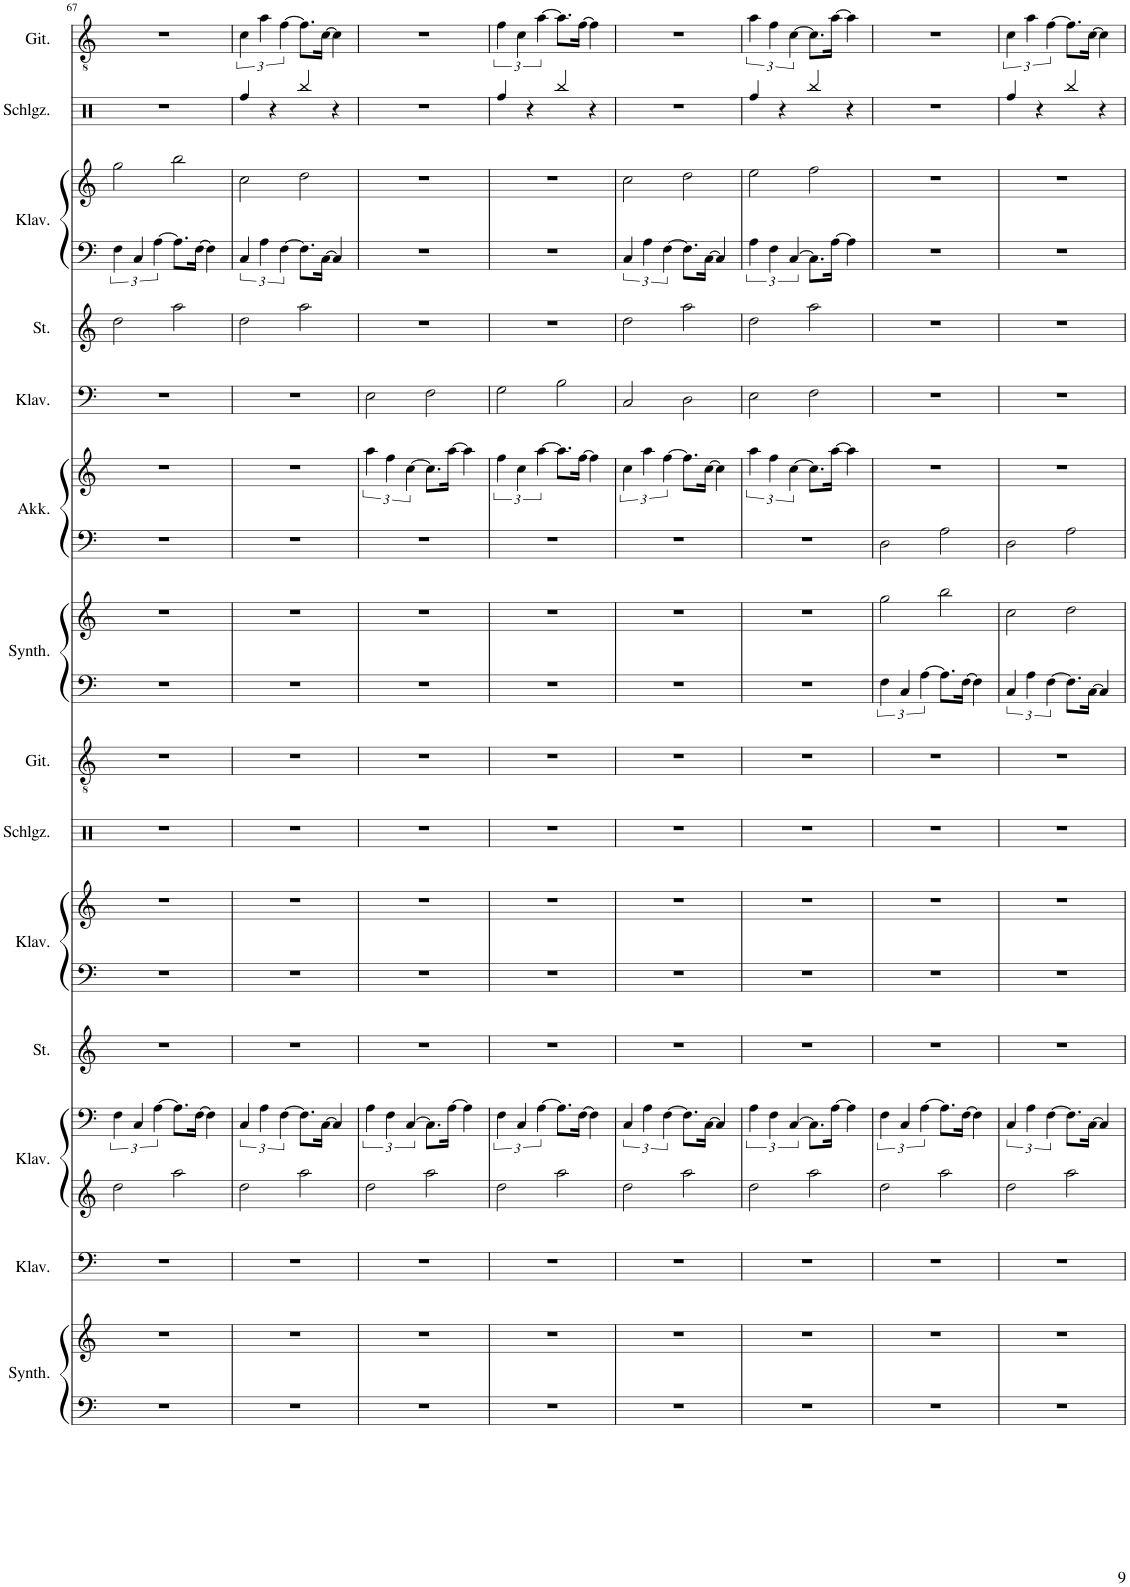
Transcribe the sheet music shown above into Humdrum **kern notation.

**kern	**kern	**kern	**kern	**kern	**kern	**kern	**kern	**kern	**kern	**kern	**kern	**kern	**kern	**kern	**kern	**kern	**kern	**kern	**kern
*part14	*part14	*part13	*part12	*part12	*part11	*part10	*part10	*part9	*part8	*part7	*part7	*part6	*part6	*part5	*part4	*part3	*part3	*part2	*part1
*staff20	*staff19	*staff18	*staff17	*staff16	*staff15	*staff14	*staff13	*staff12	*staff11	*staff10	*staff9	*staff8	*staff7	*staff6	*staff5	*staff4	*staff3	*staff2	*staff1
*I"Pad Synthesizer	*	*I"Klavier	*I"Klavier	*	*I"Streichinstrumente	*I"Klavier	*	*I"Schlagzeug	*I"Akustische Gitarre	*I"Pad Synthesizer	*	*I"Akkordeon	*	*I"Klavier	*I"Streichinstrumente	*I"Klavier	*	*I"Schlagzeug	*I"Akustische Gitarre
*I'Synth.	*	*I'Klav.	*I'Klav.	*	*I'St.	*I'Klav.	*	*I'Schlgz.	*I'Git.	*I'Synth.	*	*I'Akk.	*	*I'Klav.	*I'St.	*I'Klav.	*	*I'Schlgz.	*I'Git.
!!LO:PB:g=z
*clefF4	*clefG2	*clefF4	*clefG2	*clefF4	*clefG2	*clefF4	*clefG2	*clefX	*clefGv2	*clefF4	*clefG2	*clefF4	*clefG2	*clefF4	*clefG2	*clefF4	*clefG2	*clefX	*clefGv2
*k[]	*k[]	*k[]	*k[]	*k[]	*k[]	*k[]	*k[]	*k[]	*k[]	*k[]	*k[]	*k[]	*k[]	*k[]	*k[]	*k[]	*k[]	*k[]	*k[]
*M4/4	*M4/4	*M4/4	*M4/4	*M4/4	*M4/4	*M4/4	*M4/4	*M4/4	*M4/4	*M4/4	*M4/4	*M4/4	*M4/4	*M4/4	*M4/4	*M4/4	*M4/4	*M4/4	*M4/4
=67	=67	=67	=67	=67	=67	=67	=67	=67	=67	=67	=67	=67	=67	=67	=67	=67	=67	=67	=67
1r	1r	1r	2dd\	6F\	1r	1r	1r	1r	1r	1r	1r	1r	1r	1r	2dd\	6F\	2gg\	1r	1r
.	.	.	.	6C/	.	.	.	.	.	.	.	.	.	.	.	6C/	.	.	.
.	.	.	.	[6A\	.	.	.	.	.	.	.	.	.	.	.	[6A\	.	.	.
.	.	.	2aa\	8.A\L]	.	.	.	.	.	.	.	.	.	.	2aa\	8.A\L]	2bb\	.	.
.	.	.	.	[16F\Jk	.	.	.	.	.	.	.	.	.	.	.	[16F\Jk	.	.	.
.	.	.	.	4F\]	.	.	.	.	.	.	.	.	.	.	.	4F\]	.	.	.
=68	=68	=68	=68	=68	=68	=68	=68	=68	=68	=68	=68	=68	=68	=68	=68	=68	=68	=68	=68
1r	1r	1r	2dd\	6C/	1r	1r	1r	1r	1r	1r	1r	1r	1r	1r	2dd\	6C/	2cc\	4Rff/	6c\
.	.	.	.	6A\	.	.	.	.	.	.	.	.	.	.	.	6A\	.	.	6a\
.	.	.	.	.	.	.	.	.	.	.	.	.	.	.	.	.	.	4r	.
.	.	.	.	[6F\	.	.	.	.	.	.	.	.	.	.	.	[6F\	.	.	[6f\
.	.	.	2aa\	8.F\L]	.	.	.	.	.	.	.	.	.	.	2aa\	8.F\L]	2dd\	4Rbb/	8.f\L]
.	.	.	.	[16C\Jk	.	.	.	.	.	.	.	.	.	.	.	[16C\Jk	.	.	[16c\Jk
.	.	.	.	4C/]	.	.	.	.	.	.	.	.	.	.	.	4C/]	.	4r	4c\]
=69	=69	=69	=69	=69	=69	=69	=69	=69	=69	=69	=69	=69	=69	=69	=69	=69	=69	=69	=69
1r	1r	1r	2dd\	6A\	1r	1r	1r	1r	1r	1r	1r	1r	6aa\	2E\	1r	1r	1r	1r	1r
.	.	.	.	6F\	.	.	.	.	.	.	.	.	6ff\	.	.	.	.	.	.
.	.	.	.	[6C/	.	.	.	.	.	.	.	.	[6cc\	.	.	.	.	.	.
.	.	.	2aa\	8.C\L]	.	.	.	.	.	.	.	.	8.cc\L]	2F\	.	.	.	.	.
.	.	.	.	[16A\Jk	.	.	.	.	.	.	.	.	[16aa\Jk	.	.	.	.	.	.
.	.	.	.	4A\]	.	.	.	.	.	.	.	.	4aa\]	.	.	.	.	.	.
=70	=70	=70	=70	=70	=70	=70	=70	=70	=70	=70	=70	=70	=70	=70	=70	=70	=70	=70	=70
1r	1r	1r	2dd\	6F\	1r	1r	1r	1r	1r	1r	1r	1r	6ff\	2G\	1r	1r	1r	4Rff/	6f\
.	.	.	.	6C/	.	.	.	.	.	.	.	.	6cc\	.	.	.	.	.	6c\
.	.	.	.	.	.	.	.	.	.	.	.	.	.	.	.	.	.	4r	.
.	.	.	.	[6A\	.	.	.	.	.	.	.	.	[6aa\	.	.	.	.	.	[6a\
.	.	.	2aa\	8.A\L]	.	.	.	.	.	.	.	.	8.aa\L]	2B\	.	.	.	4Rbb/	8.a\L]
.	.	.	.	[16F\Jk	.	.	.	.	.	.	.	.	[16ff\Jk	.	.	.	.	.	[16f\Jk
.	.	.	.	4F\]	.	.	.	.	.	.	.	.	4ff\]	.	.	.	.	4r	4f\]
=71	=71	=71	=71	=71	=71	=71	=71	=71	=71	=71	=71	=71	=71	=71	=71	=71	=71	=71	=71
1r	1r	1r	2dd\	6C/	1r	1r	1r	1r	1r	1r	1r	1r	6cc\	2C/	2dd\	6C/	2cc\	1r	1r
.	.	.	.	6A\	.	.	.	.	.	.	.	.	6aa\	.	.	6A\	.	.	.
.	.	.	.	[6F\	.	.	.	.	.	.	.	.	[6ff\	.	.	[6F\	.	.	.
.	.	.	2aa\	8.F\L]	.	.	.	.	.	.	.	.	8.ff\L]	2D\	2aa\	8.F\L]	2dd\	.	.
.	.	.	.	[16C\Jk	.	.	.	.	.	.	.	.	[16cc\Jk	.	.	[16C\Jk	.	.	.
.	.	.	.	4C/]	.	.	.	.	.	.	.	.	4cc\]	.	.	4C/]	.	.	.
=72	=72	=72	=72	=72	=72	=72	=72	=72	=72	=72	=72	=72	=72	=72	=72	=72	=72	=72	=72
1r	1r	1r	2dd\	6A\	1r	1r	1r	1r	1r	1r	1r	1r	6aa\	2E\	2dd\	6A\	2ee\	4Rff/	6a\
.	.	.	.	6F\	.	.	.	.	.	.	.	.	6ff\	.	.	6F\	.	.	6f\
.	.	.	.	.	.	.	.	.	.	.	.	.	.	.	.	.	.	4r	.
.	.	.	.	[6C/	.	.	.	.	.	.	.	.	[6cc\	.	.	[6C/	.	.	[6c\
.	.	.	2aa\	8.C\L]	.	.	.	.	.	.	.	.	8.cc\L]	2F\	2aa\	8.C\L]	2ff\	4Rbb/	8.c\L]
.	.	.	.	[16A\Jk	.	.	.	.	.	.	.	.	[16aa\Jk	.	.	[16A\Jk	.	.	[16a\Jk
.	.	.	.	4A\]	.	.	.	.	.	.	.	.	4aa\]	.	.	4A\]	.	4r	4a\]
=73	=73	=73	=73	=73	=73	=73	=73	=73	=73	=73	=73	=73	=73	=73	=73	=73	=73	=73	=73
1r	1r	1r	2dd\	6F\	1r	1r	1r	1r	1r	6F\	2gg\	2D\	1r	1r	1r	1r	1r	1r	1r
.	.	.	.	6C/	.	.	.	.	.	6C/	.	.	.	.	.	.	.	.	.
.	.	.	.	[6A\	.	.	.	.	.	[6A\	.	.	.	.	.	.	.	.	.
.	.	.	2aa\	8.A\L]	.	.	.	.	.	8.A\L]	2bb\	2A\	.	.	.	.	.	.	.
.	.	.	.	[16F\Jk	.	.	.	.	.	[16F\Jk	.	.	.	.	.	.	.	.	.
.	.	.	.	4F\]	.	.	.	.	.	4F\]	.	.	.	.	.	.	.	.	.
=74	=74	=74	=74	=74	=74	=74	=74	=74	=74	=74	=74	=74	=74	=74	=74	=74	=74	=74	=74
1r	1r	1r	2dd\	6C/	1r	1r	1r	1r	1r	6C/	2cc\	2D\	1r	1r	1r	1r	1r	4Rff/	6c\
.	.	.	.	6A\	.	.	.	.	.	6A\	.	.	.	.	.	.	.	.	6a\
.	.	.	.	.	.	.	.	.	.	.	.	.	.	.	.	.	.	4r	.
.	.	.	.	[6F\	.	.	.	.	.	[6F\	.	.	.	.	.	.	.	.	[6f\
.	.	.	2aa\	8.F\L]	.	.	.	.	.	8.F\L]	2dd\	2A\	.	.	.	.	.	4Rbb/	8.f\L]
.	.	.	.	[16C\Jk	.	.	.	.	.	[16C\Jk	.	.	.	.	.	.	.	.	[16c\Jk
.	.	.	.	4C/]	.	.	.	.	.	4C/]	.	.	.	.	.	.	.	4r	4c\]
=	=	=	=	=	=	=	=	=	=	=	=	=	=	=	=	=	=	=	=
*-	*-	*-	*-	*-	*-	*-	*-	*-	*-	*-	*-	*-	*-	*-	*-	*-	*-	*-	*-
